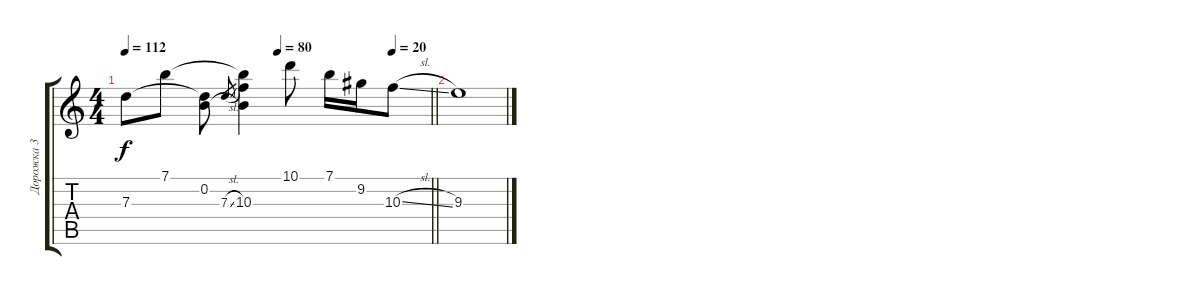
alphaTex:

\track ("Дорожка 3" "Дорожка 3") {instrument acousticguitarsteel}
\staff {score tabs}
\tuning (E4 B3 G3 D3 A2 E2) {hide}
\ts (4 4)
\tempo 112
\tempo (80 0.5)
\tempo (20 0.875)
\clef g2
\barLineRight lightlight
\ks c
7.3.8{dy f} 7.1.8 (0.2 7.3{t}).8 7.3{sl}.8{gr} (7.1{t} 0.2{t} 10.3).4 10.1.8 7.1.16 9.2.16 10.3{sl}.8 |
9.3.1
